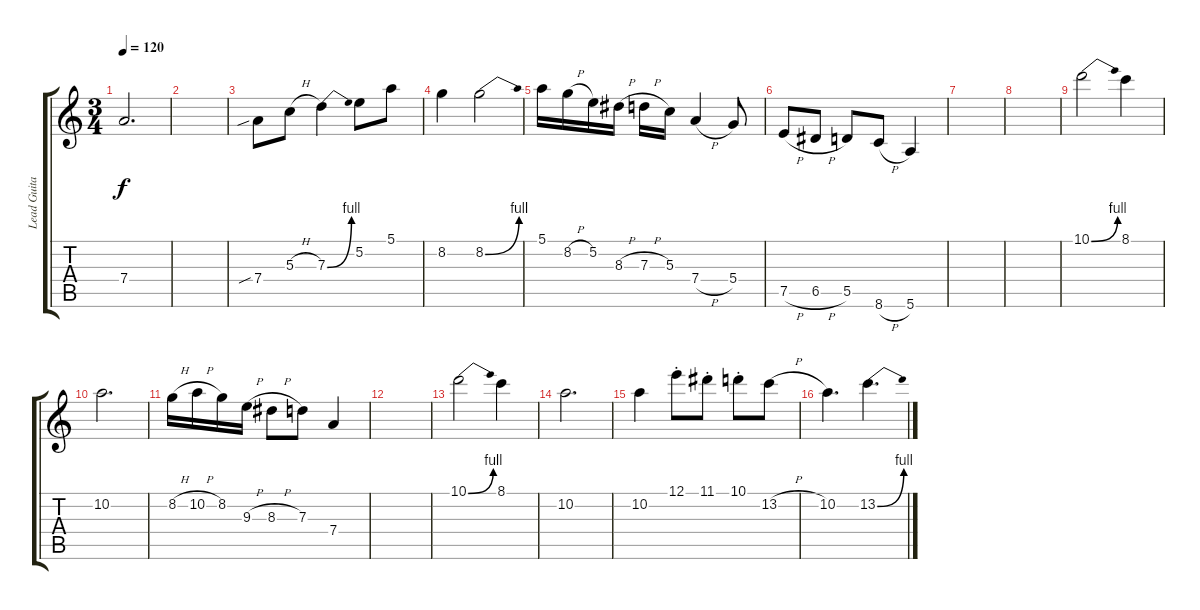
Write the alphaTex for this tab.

\track ("Lead Guitar" "Lead Guita") {instrument electricguitarclean}
\staff {score tabs}
\tuning (E4 B3 G3 D3 A2 E2) {hide}
\ts (3 4)
\tempo 120
\clef g2
\ks c
7.4.2{d dy f} |
|
7.4{sib}.8 5.3{h}.8 7.3{be (bend 0 0 60 4)}.4 5.2.8 5.1.8 |
8.2.4 8.2{be (bend 0 0 60 4)}.2 |
5.1.16 8.2{h}.16 5.2.16 8.3{h}.16 7.3{h}.16 5.3.16 7.4{h}.4 5.4.8 |
7.5{h}.8 6.5{h}.8 5.5.8 8.6{h}.8 5.6.4 |
|
|
10.1{be (bend 0 0 60 4)}.2 8.1.4 |
10.2.2{d} |
8.2{h}.16 10.2{h}.16 8.2.16 9.3{h}.16 8.3{h}.8 7.3.8 7.4.4 |
|
10.1{be (bend 0 0 60 4)}.2 8.1.4 |
10.2.2{d} |
10.2.4 12.1{st}.8 11.1{st}.8 10.1{st}.8 13.2{h}.8 |
10.2.4{d} 13.2{be (bend 0 0 60 4)}.4{d}
